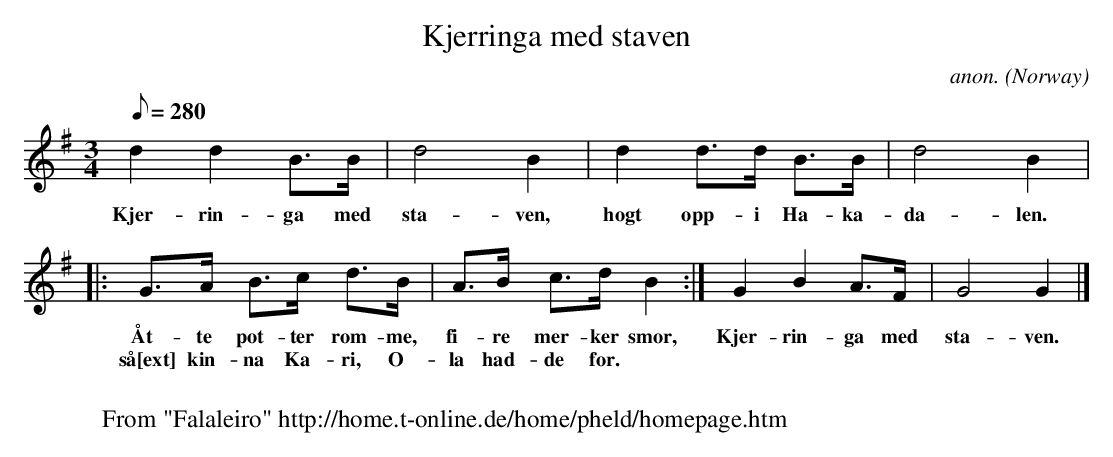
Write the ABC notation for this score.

X:1
T:Kjerringa med staven
M:3/4
L:1/8
Q:280
C:anon.
O:Norway
K:G
d2d2B>B|d4B2|d2d>d B>B|d4B2|
w:Kjer-rin-ga med sta-ven, h\ogt opp-i Ha-ka-da-len.
|:G>A B>c d>B|A>B c>d B2:|G2B2A>F|G4G2|]
w:\AAt-te pot-ter r\om-me, fi-re mer-ker sm\or, Kjer-rin-ga med sta-ven.
w:s\aa[ext] kin-na Ka-ri, O-la had-de f\or.
W:
W: From "Falaleiro" http://home.t-online.de/home/pheld/homepage.htm
